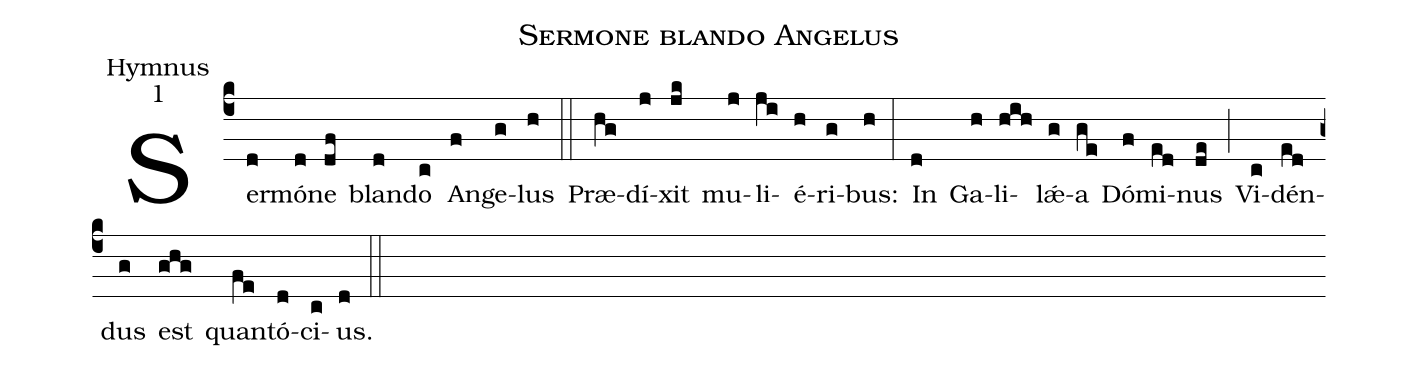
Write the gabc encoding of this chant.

name:Sermone blando Angelus;
office-part:Hymnus;
mode:1;
%%
(c4) Ser(d)mó(d)ne(df) blan(d)do(c) An(f)ge(g)lus(h) (::)
Præ(hg)dí(j)xit(jk) mu(j)li(ji)é(h)ri(g)bus:(h) (:)
In(d) Ga(h)li(hih)l{<sp>'ae</sp>}(g)a(ge) Dó(f)mi(ed)nus(de) (;) Vi(c)dén(ed)dus(g) est(ghg) quan(fe)tó(d)ci(c)us.(d) (::)
